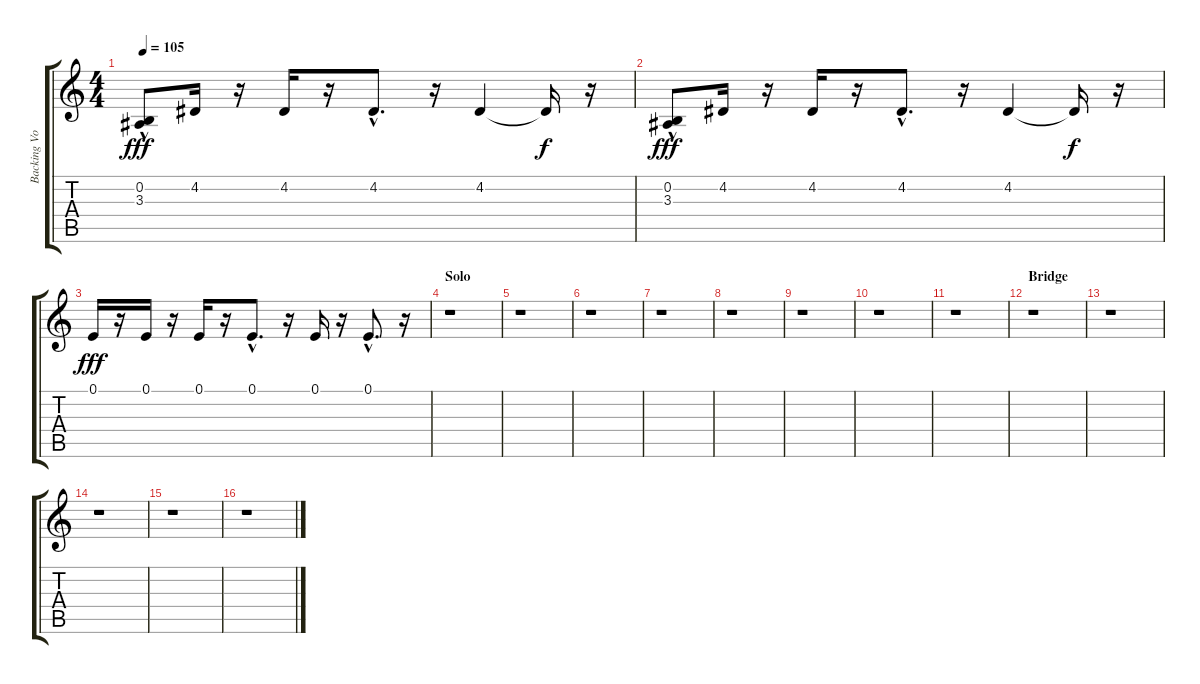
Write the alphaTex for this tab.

\track ("Backing Vocals" "Backing Vo") {instrument voiceoohs}
\staff {score tabs}
\tuning (E4 B3 G3 D3 A2 E2) {hide}
\ts (4 4)
\tempo 105
\clef g2
\ks c
(0.2{hac} 3.3).8{dy fff} 4.2.16 r.16 4.2.16 r.16 4.2{hac}.8{d} r.16 4.2.4 4.2{t}.16{dy f} r.16 |
(0.2{hac} 3.3).8{dy fff} 4.2.16 r.16 4.2.16 r.16 4.2{hac}.8{d} r.16 4.2.4 4.2{t}.16{dy f} r.16 |
0.1.16{dy fff} r.16 0.1.16 r.16 0.1.16 r.16 0.1{hac}.8{d} r.16 0.1.16 r.16 0.1{hac}.8{d} r.16 |
\section ("" "Solo")
r.1 |
r.1 |
r.1 |
r.1 |
r.1 |
r.1 |
r.1 |
r.1 |
\section ("" "Bridge")
r.1 |
r.1 |
r.1 |
r.1 |
r.1
